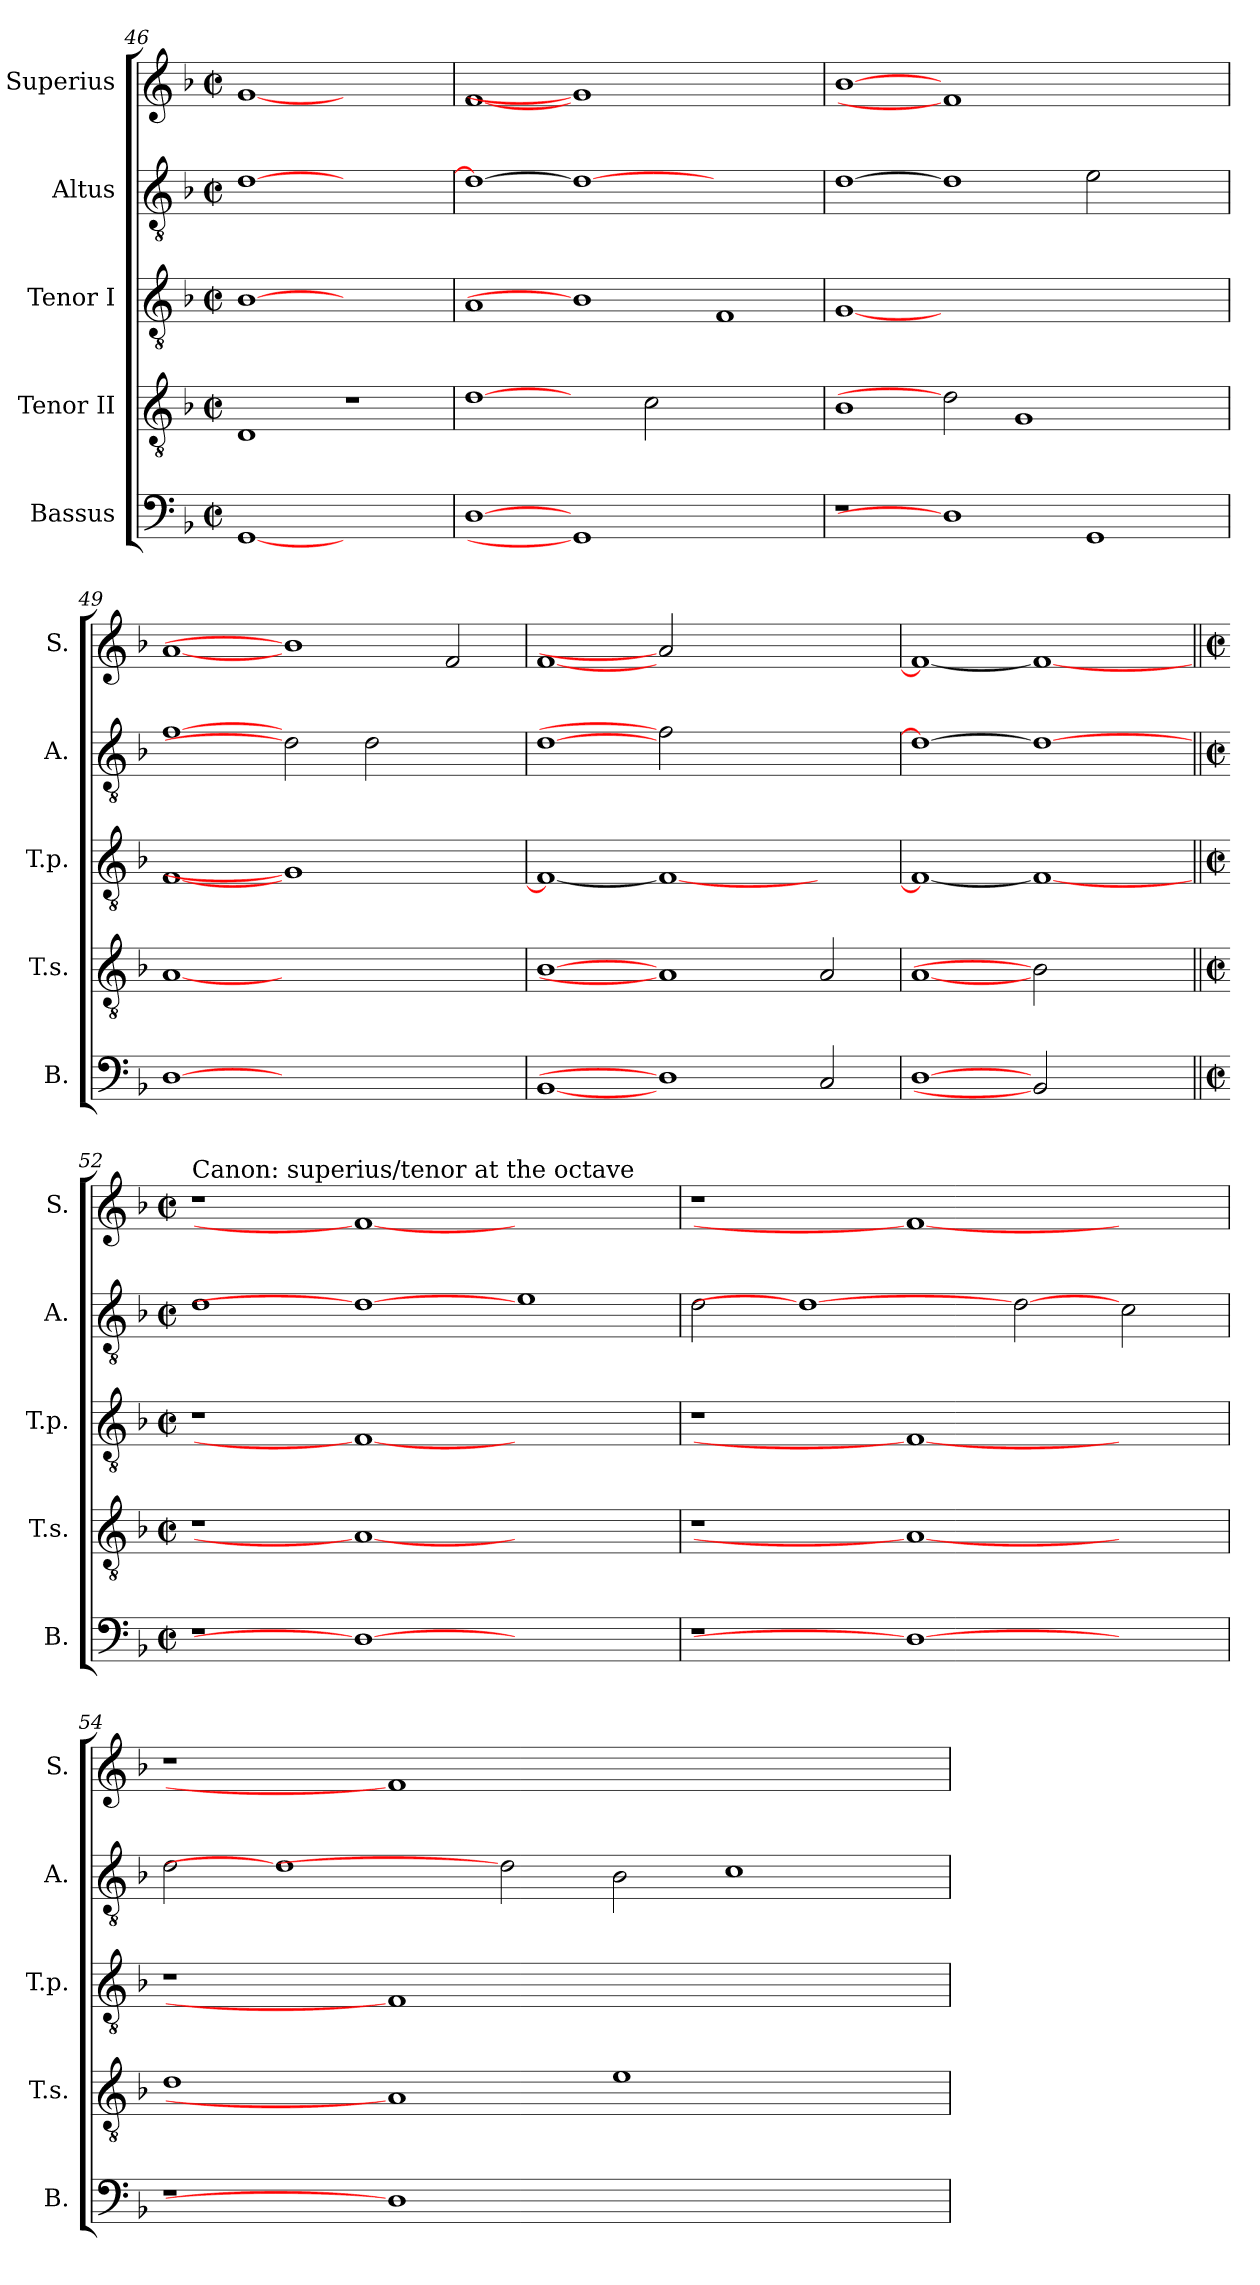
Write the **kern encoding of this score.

**kern	**kern	**kern	**kern	**kern
*part5	*part4	*part3	*part2	*part1
*staff5	*staff4	*staff3	*staff2	*staff1
*I"Bassus	*I"Tenor II	*I"Tenor I	*I"Altus	*I"Superius
*I'B.	*I'T.s.	*I'T.p.	*I'A.	*I'S.
*clefF4	*clefGv2	*clefGv2	*clefGv2	*clefG2
*	*ITrd7c12	*ITrd7c12	*ITrd7c12	*
*k[b-]	*k[b-]	*k[b-]	*k[b-]	*k[b-]
*F:	*F:	*F:	*F:	*F:
*M2/2	*M2/2	*M2/2	*M2/2	*M2/2
*met(c|)	*met(c|)	*met(c|)	*met(c|)	*met(c|)
=46	=46	=46	=46	=46
[1GGi	1DDi	[1BB-i	[>1Di	[1gi
1ryy	1r	1ryy	1ryy	1ryy
=47	=47	=47	=47	=47
[1Di	[1Di	1AAi	1Di_>	[1fi
1GGi]	2ryy	1BB-i]	1Di_	1gi]
.	2Ci\	.	.	.
1ryy	1ryy	1FFi	1ryy	1ryy
!!LO:PB:g=z
=48	=48	=48	=48	=48
1r	1BB-i	[1GGi	[1Di	[1b-i
1Di]	2Di]	0ryy	1Di]	1fi]
.	1GGi	.	.	.
1GGi	.	.	2Ei\	1ryy
.	2ryy	.	2ryy	.
=49	=49	=49	=49	=49
[1Di	[1AAi	[<1FFi	[1Fi	[1ai
1.ryy	1.ryy	1GGi]	2Di]	1b-i]
.	.	.	2Di\	.
.	.	2ryy	2ryy	2fi/
=50	=50	=50	=50	=50
[1BB-i	[1BB-i	1FFi_<	[>1Di	[<1fi
1Di]	1AAi]	1FFi_	2Fi]	2ai]
.	.	.	1ryy	1ryy
2Ci/	2AAi/	2ryy	.	.
=51	=51	=51	=51	=51
[1Di	[1AAi	1FFi_<	1Di_>	1fi_<
2BB-i]	2BB-i]	1FFi_	1Di_	1fi_
2ryy	2ryy	.	.	.
!!LO:LB:g=z
=52||	=52||	=52||	=52||	=52||
*M2/2	*M2/2	*M2/2	*M2/2	*M2/2
*met(c|)	*met(c|)	*met(c|)	*met(c|)	*met(c|)
!	!	!	!	!LO:TX:a:t=Canon&colon; superius/tenor at the octave
!LO:N:vis=1	!LO:N:vis=1	!LO:N:vis=1	!	!LO:N:vis=1
1r	1r	1r	1Di	1r
1Di_	1AAi_	1FFi_	1Di_	1fi_
1ryy	1ryy	1ryy	1Ei	1ryy
=53	=53	=53	=53	=53
!LO:N:vis=1	!LO:N:vis=1	!LO:N:vis=1	!	!LO:N:vis=1
1r	1r	1r	2Di\	1r
.	.	.	1Di_	.
1Di_	1AAi_	1FFi_	.	1fi_
.	.	.	[2Di	.
2ryy	2ryy	2ryy	2Ci\	2ryy
=54	=54	=54	=54	=54
!LO:N:vis=1	!	!LO:N:vis=1	!	!LO:N:vis=1
1r	1Di	1r	2Di\	1r
.	.	.	1Di]	.
1Di]	1AAi]	1FFi]	.	1fi]
.	.	.	2Di]	.
1.ryy	1Ei	1.ryy	2BB-i\	1.ryy
.	.	.	1Ci	.
.	2ryy	.	.	.
=	=	=	=	=
*-	*-	*-	*-	*-
